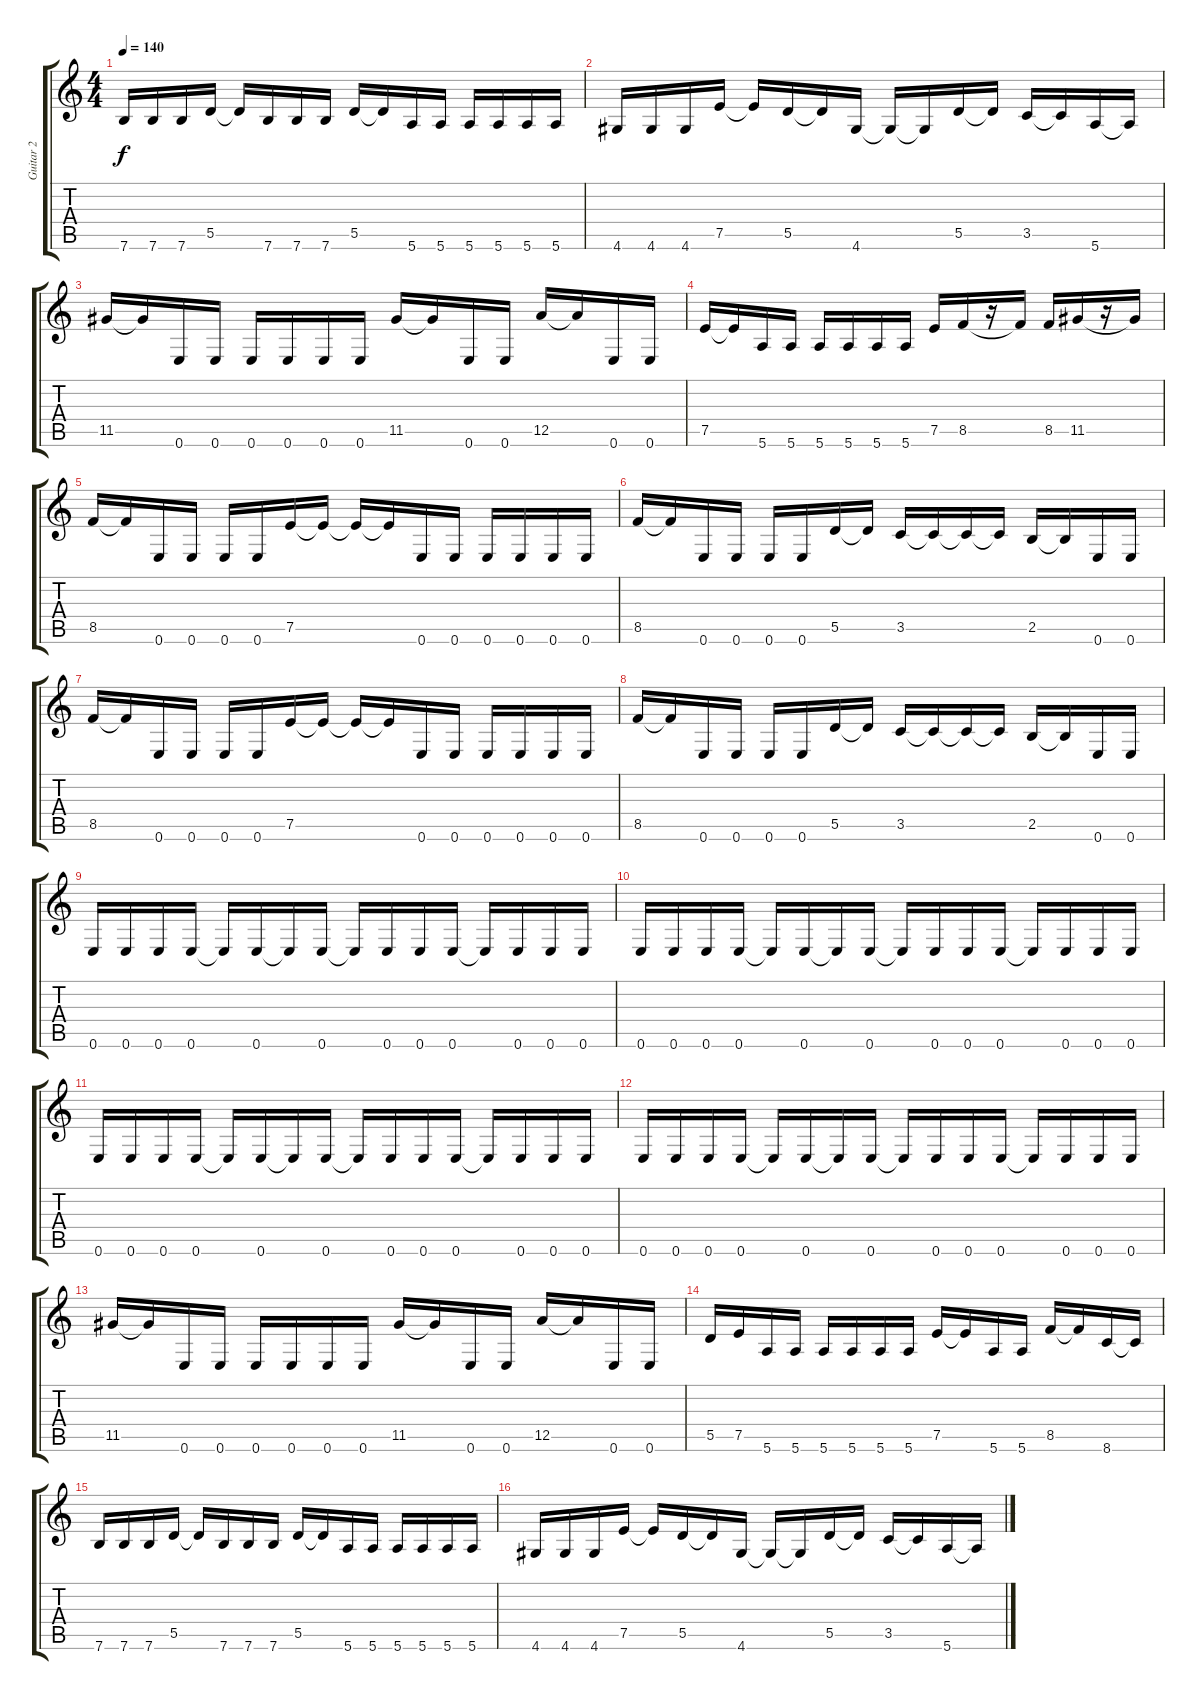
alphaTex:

\track ("Guitar 2" "Guitar 2") {instrument distortionguitar}
\staff {score tabs}
\tuning (E4 B3 G3 D3 A2 E2) {hide}
\ts (4 4)
\tempo 140
\clef g2
\ks c
7.6.16{dy f} 7.6.16 7.6.16 5.5.16 5.5{t}.16 7.6.16 7.6.16 7.6.16 5.5.16 5.5{t}.16 5.6.16 5.6.16 5.6.16 5.6.16 5.6.16 5.6.16 |
4.6.16 4.6.16 4.6.16 7.5.16 7.5{t}.16 5.5.16 5.5{t}.16 4.6.16 4.6{t}.16 4.6{t}.16 5.5.16 5.5{t}.16 3.5.16 3.5{t}.16 5.6.16 5.6{t}.16 |
11.5.16 11.5{t}.16 0.6.16 0.6.16 0.6.16 0.6.16 0.6.16 0.6.16 11.5.16 11.5{t}.16 0.6.16 0.6.16 12.5.16 12.5{t}.16 0.6.16 0.6.16 |
7.5.16 7.5{t}.16 5.6.16 5.6.16 5.6.16 5.6.16 5.6.16 5.6.16 7.5.16 8.5.16 r.16 8.5{t}.16 8.5.16 11.5.16 r.16 11.5{t}.16 |
8.5.16 8.5{t}.16 0.6.16 0.6.16 0.6.16 0.6.16 7.5.16 7.5{t}.16 7.5{t}.16 7.5{t}.16 0.6.16 0.6.16 0.6.16 0.6.16 0.6.16 0.6.16 |
8.5.16 8.5{t}.16 0.6.16 0.6.16 0.6.16 0.6.16 5.5.16 5.5{t}.16 3.5.16 3.5{t}.16 3.5{t}.16 3.5{t}.16 2.5.16 2.5{t}.16 0.6.16 0.6.16 |
8.5.16 8.5{t}.16 0.6.16 0.6.16 0.6.16 0.6.16 7.5.16 7.5{t}.16 7.5{t}.16 7.5{t}.16 0.6.16 0.6.16 0.6.16 0.6.16 0.6.16 0.6.16 |
8.5.16 8.5{t}.16 0.6.16 0.6.16 0.6.16 0.6.16 5.5.16 5.5{t}.16 3.5.16 3.5{t}.16 3.5{t}.16 3.5{t}.16 2.5.16 2.5{t}.16 0.6.16 0.6.16 |
0.6.16 0.6.16 0.6.16 0.6.16 0.6{t}.16 0.6.16 0.6{t}.16 0.6.16 0.6{t}.16 0.6.16 0.6.16 0.6.16 0.6{t}.16 0.6.16 0.6.16 0.6.16 |
0.6.16 0.6.16 0.6.16 0.6.16 0.6{t}.16 0.6.16 0.6{t}.16 0.6.16 0.6{t}.16 0.6.16 0.6.16 0.6.16 0.6{t}.16 0.6.16 0.6.16 0.6.16 |
0.6.16 0.6.16 0.6.16 0.6.16 0.6{t}.16 0.6.16 0.6{t}.16 0.6.16 0.6{t}.16 0.6.16 0.6.16 0.6.16 0.6{t}.16 0.6.16 0.6.16 0.6.16 |
0.6.16 0.6.16 0.6.16 0.6.16 0.6{t}.16 0.6.16 0.6{t}.16 0.6.16 0.6{t}.16 0.6.16 0.6.16 0.6.16 0.6{t}.16 0.6.16 0.6.16 0.6.16 |
11.5.16 11.5{t}.16 0.6.16 0.6.16 0.6.16 0.6.16 0.6.16 0.6.16 11.5.16 11.5{t}.16 0.6.16 0.6.16 12.5.16 12.5{t}.16 0.6.16 0.6.16 |
5.5.16 7.5.16 5.6.16 5.6.16 5.6.16 5.6.16 5.6.16 5.6.16 7.5.16 7.5{t}.16 5.6.16 5.6.16 8.5.16 8.5{t}.16 8.6.16 8.6{t}.16 |
7.6.16 7.6.16 7.6.16 5.5.16 5.5{t}.16 7.6.16 7.6.16 7.6.16 5.5.16 5.5{t}.16 5.6.16 5.6.16 5.6.16 5.6.16 5.6.16 5.6.16 |
4.6.16 4.6.16 4.6.16 7.5.16 7.5{t}.16 5.5.16 5.5{t}.16 4.6.16 4.6{t}.16 4.6{t}.16 5.5.16 5.5{t}.16 3.5.16 3.5{t}.16 5.6.16 5.6{t}.16
